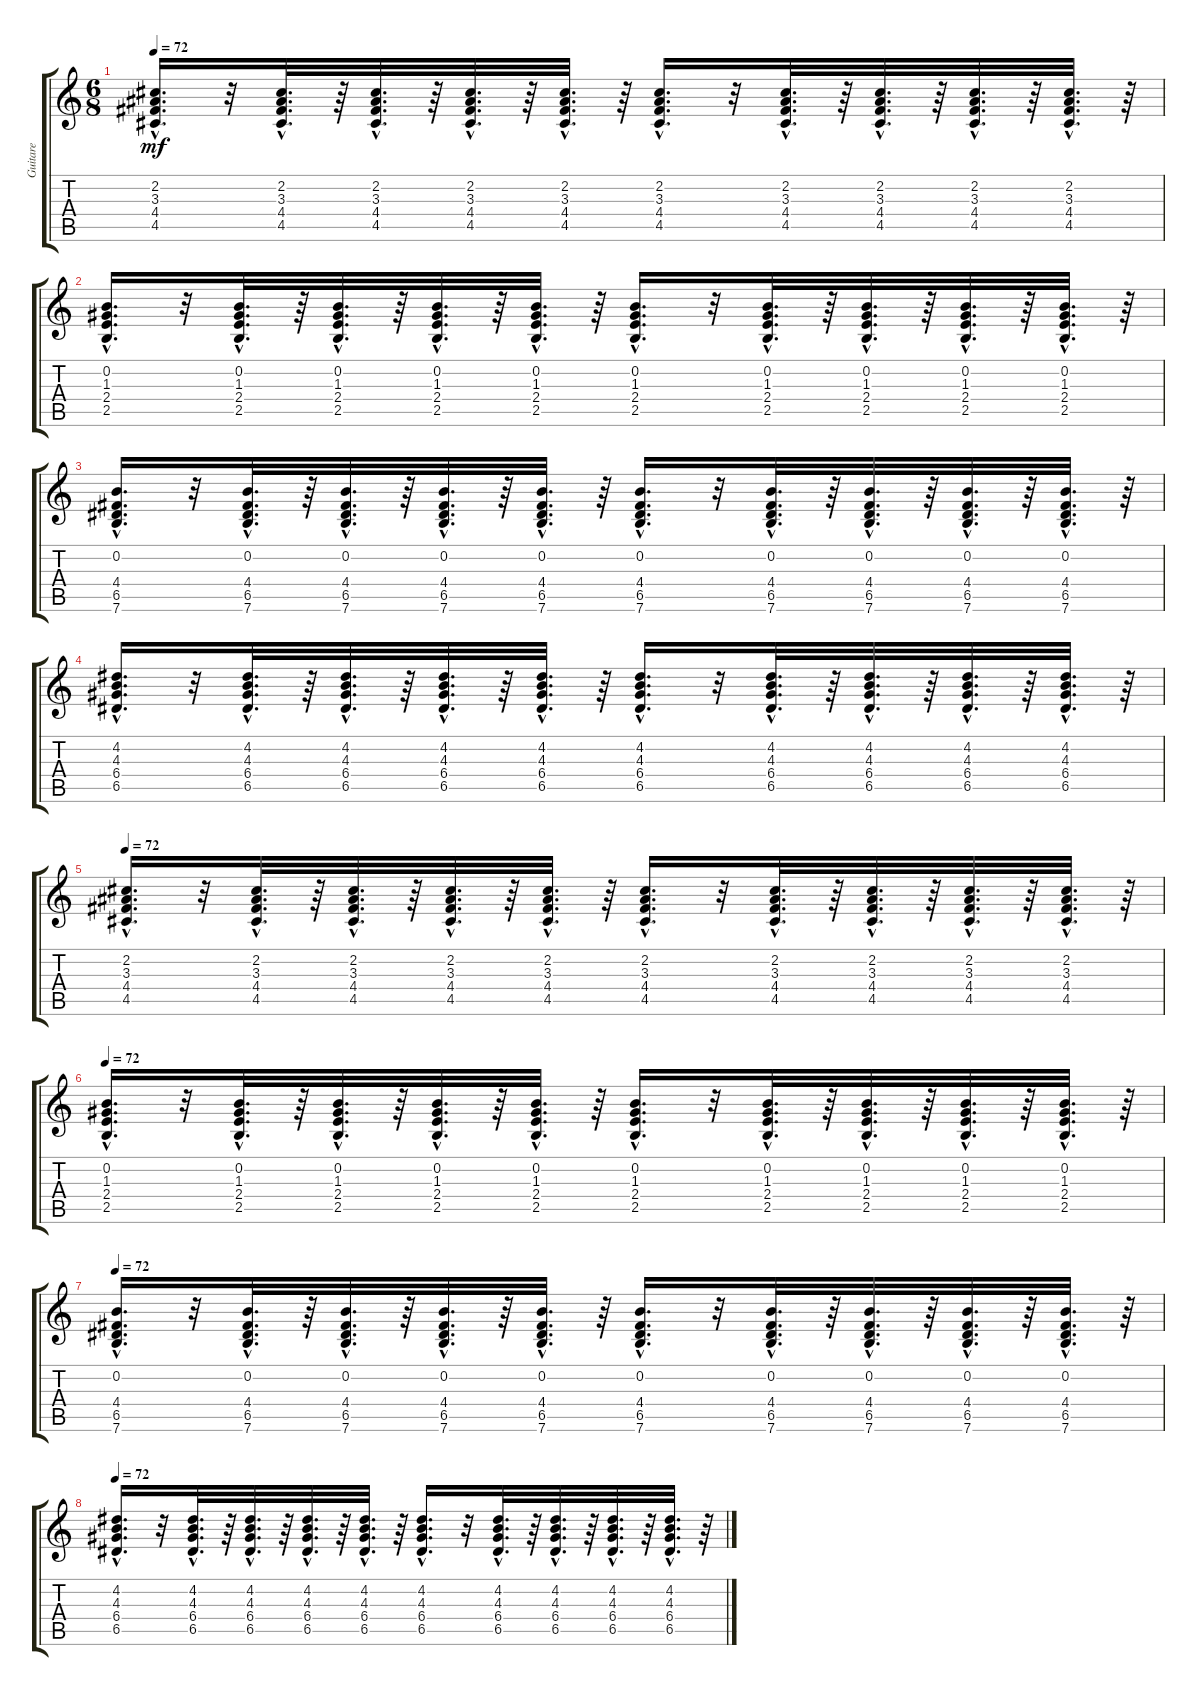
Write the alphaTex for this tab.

\track ("Guitare" "Guitare") {instrument acousticguitarnylon}
\staff {score tabs}
\tuning (E4 B3 G3 D3 A2 E2) {hide}
\ts (6 8)
\tempo 72
\clef g2
\ks c
(2.2{hac} 3.3{hac} 4.4{hac} 4.5{hac}).16{d dy mf} r.32 (2.2{hac} 3.3{hac} 4.4{hac} 4.5{hac}).32{d} r.64 (2.2{hac} 3.3{hac} 4.4{hac} 4.5{hac}).32{d} r.64 (2.2{hac} 3.3{hac} 4.4{hac} 4.5{hac}).32{d} r.64 (2.2{hac} 3.3{hac} 4.4{hac} 4.5{hac}).32{d} r.64 (2.2{hac} 3.3{hac} 4.4{hac} 4.5{hac}).16{d} r.32 (2.2{hac} 3.3{hac} 4.4{hac} 4.5{hac}).32{d} r.64 (2.2{hac} 3.3{hac} 4.4{hac} 4.5{hac}).32{d} r.64 (2.2{hac} 3.3{hac} 4.4{hac} 4.5{hac}).32{d} r.64 (2.2{hac} 3.3{hac} 4.4{hac} 4.5{hac}).32{d} r.64 |
(0.2{hac} 1.3{hac} 2.4{hac} 2.5{hac}).16{d} r.32 (0.2{hac} 1.3{hac} 2.4{hac} 2.5{hac}).32{d} r.64 (0.2{hac} 1.3{hac} 2.4{hac} 2.5{hac}).32{d} r.64 (0.2{hac} 1.3{hac} 2.4{hac} 2.5{hac}).32{d} r.64 (0.2{hac} 1.3{hac} 2.4{hac} 2.5{hac}).32{d} r.64 (0.2{hac} 1.3{hac} 2.4{hac} 2.5{hac}).16{d} r.32 (0.2{hac} 1.3{hac} 2.4{hac} 2.5{hac}).32{d} r.64 (0.2{hac} 1.3{hac} 2.4{hac} 2.5{hac}).32{d} r.64 (0.2{hac} 1.3{hac} 2.4{hac} 2.5{hac}).32{d} r.64 (0.2{hac} 1.3{hac} 2.4{hac} 2.5{hac}).32{d} r.64 |
(0.2{hac} 4.4{hac} 6.5{hac} 7.6{hac}).16{d} r.32 (0.2{hac} 4.4{hac} 6.5{hac} 7.6{hac}).32{d} r.64 (0.2{hac} 4.4{hac} 6.5{hac} 7.6{hac}).32{d} r.64 (0.2{hac} 4.4{hac} 6.5{hac} 7.6{hac}).32{d} r.64 (0.2{hac} 4.4{hac} 6.5{hac} 7.6{hac}).32{d} r.64 (0.2{hac} 4.4{hac} 6.5{hac} 7.6{hac}).16{d} r.32 (0.2{hac} 4.4{hac} 6.5{hac} 7.6{hac}).32{d} r.64 (0.2{hac} 4.4{hac} 6.5{hac} 7.6{hac}).32{d} r.64 (0.2{hac} 4.4{hac} 6.5{hac} 7.6{hac}).32{d} r.64 (0.2{hac} 4.4{hac} 6.5{hac} 7.6{hac}).32{d} r.64 |
(4.2{hac} 4.3{hac} 6.4{hac} 6.5{hac}).16{d} r.32 (4.2{hac} 4.3{hac} 6.4{hac} 6.5{hac}).32{d} r.64 (4.2{hac} 4.3{hac} 6.4{hac} 6.5{hac}).32{d} r.64 (4.2{hac} 4.3{hac} 6.4{hac} 6.5{hac}).32{d} r.64 (4.2{hac} 4.3{hac} 6.4{hac} 6.5{hac}).32{d} r.64 (4.2{hac} 4.3{hac} 6.4{hac} 6.5{hac}).16{d} r.32 (4.2{hac} 4.3{hac} 6.4{hac} 6.5{hac}).32{d} r.64 (4.2{hac} 4.3{hac} 6.4{hac} 6.5{hac}).32{d} r.64 (4.2{hac} 4.3{hac} 6.4{hac} 6.5{hac}).32{d} r.64 (4.2{hac} 4.3{hac} 6.4{hac} 6.5{hac}).32{d} r.64 |
\tempo 72
(2.2{hac} 3.3{hac} 4.4{hac} 4.5{hac}).16{d} r.32 (2.2{hac} 3.3{hac} 4.4{hac} 4.5{hac}).32{d} r.64 (2.2{hac} 3.3{hac} 4.4{hac} 4.5{hac}).32{d} r.64 (2.2{hac} 3.3{hac} 4.4{hac} 4.5{hac}).32{d} r.64 (2.2{hac} 3.3{hac} 4.4{hac} 4.5{hac}).32{d} r.64 (2.2{hac} 3.3{hac} 4.4{hac} 4.5{hac}).16{d} r.32 (2.2{hac} 3.3{hac} 4.4{hac} 4.5{hac}).32{d} r.64 (2.2{hac} 3.3{hac} 4.4{hac} 4.5{hac}).32{d} r.64 (2.2{hac} 3.3{hac} 4.4{hac} 4.5{hac}).32{d} r.64 (2.2{hac} 3.3{hac} 4.4{hac} 4.5{hac}).32{d} r.64 |
\tempo 72
(0.2{hac} 1.3{hac} 2.4{hac} 2.5{hac}).16{d} r.32 (0.2{hac} 1.3{hac} 2.4{hac} 2.5{hac}).32{d} r.64 (0.2{hac} 1.3{hac} 2.4{hac} 2.5{hac}).32{d} r.64 (0.2{hac} 1.3{hac} 2.4{hac} 2.5{hac}).32{d} r.64 (0.2{hac} 1.3{hac} 2.4{hac} 2.5{hac}).32{d} r.64 (0.2{hac} 1.3{hac} 2.4{hac} 2.5{hac}).16{d} r.32 (0.2{hac} 1.3{hac} 2.4{hac} 2.5{hac}).32{d} r.64 (0.2{hac} 1.3{hac} 2.4{hac} 2.5{hac}).32{d} r.64 (0.2{hac} 1.3{hac} 2.4{hac} 2.5{hac}).32{d} r.64 (0.2{hac} 1.3{hac} 2.4{hac} 2.5{hac}).32{d} r.64 |
\tempo 72
(0.2{hac} 4.4{hac} 6.5{hac} 7.6{hac}).16{d} r.32 (0.2{hac} 4.4{hac} 6.5{hac} 7.6{hac}).32{d} r.64 (0.2{hac} 4.4{hac} 6.5{hac} 7.6{hac}).32{d} r.64 (0.2{hac} 4.4{hac} 6.5{hac} 7.6{hac}).32{d} r.64 (0.2{hac} 4.4{hac} 6.5{hac} 7.6{hac}).32{d} r.64 (0.2{hac} 4.4{hac} 6.5{hac} 7.6{hac}).16{d} r.32 (0.2{hac} 4.4{hac} 6.5{hac} 7.6{hac}).32{d} r.64 (0.2{hac} 4.4{hac} 6.5{hac} 7.6{hac}).32{d} r.64 (0.2{hac} 4.4{hac} 6.5{hac} 7.6{hac}).32{d} r.64 (0.2{hac} 4.4{hac} 6.5{hac} 7.6{hac}).32{d} r.64 |
\tempo 72
(4.2{hac} 4.3{hac} 6.4{hac} 6.5{hac}).16{d} r.32 (4.2{hac} 4.3{hac} 6.4{hac} 6.5{hac}).32{d} r.64 (4.2{hac} 4.3{hac} 6.4{hac} 6.5{hac}).32{d} r.64 (4.2{hac} 4.3{hac} 6.4{hac} 6.5{hac}).32{d} r.64 (4.2{hac} 4.3{hac} 6.4{hac} 6.5{hac}).32{d} r.64 (4.2{hac} 4.3{hac} 6.4{hac} 6.5{hac}).16{d} r.32 (4.2{hac} 4.3{hac} 6.4{hac} 6.5{hac}).32{d} r.64 (4.2{hac} 4.3{hac} 6.4{hac} 6.5{hac}).32{d} r.64 (4.2{hac} 4.3{hac} 6.4{hac} 6.5{hac}).32{d} r.64 (4.2{hac} 4.3{hac} 6.4{hac} 6.5{hac}).32{d} r.64
